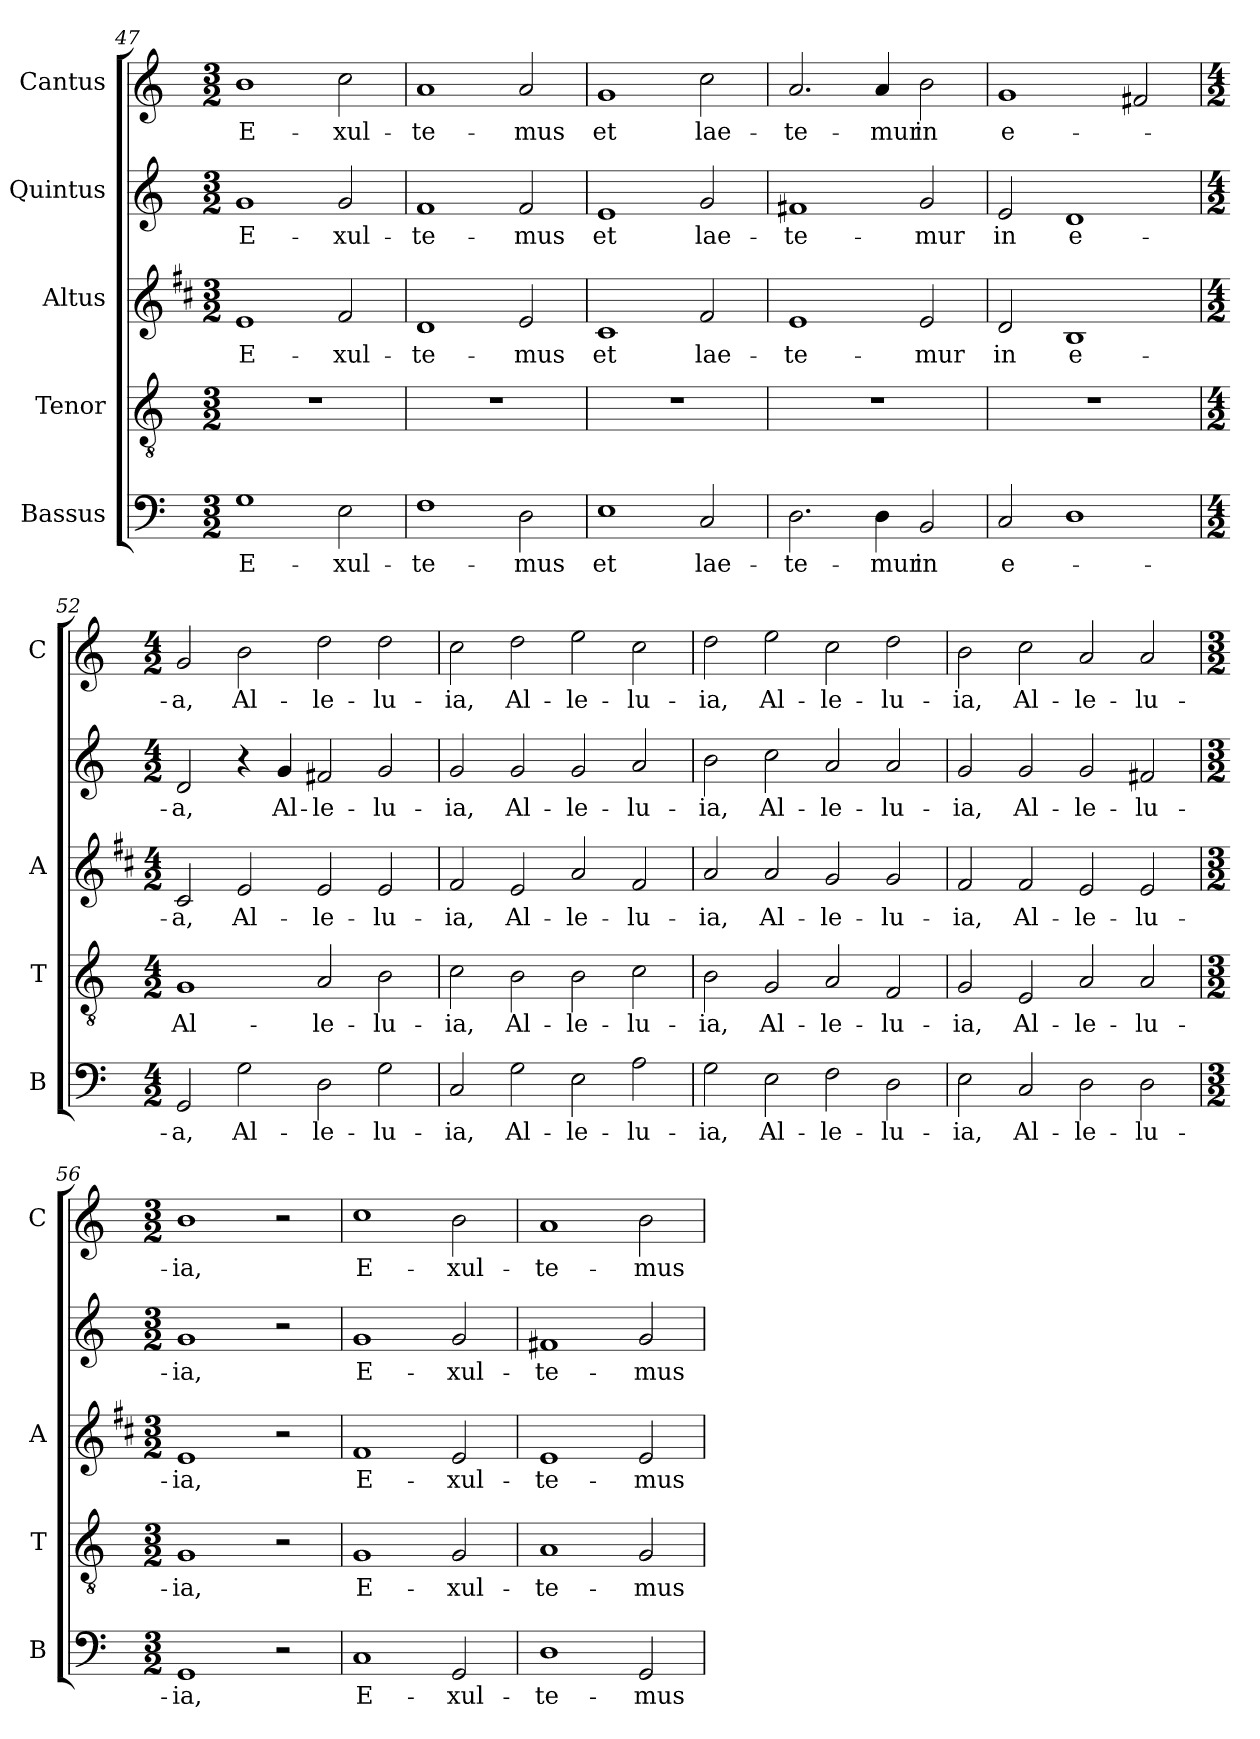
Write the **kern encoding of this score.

**kern	**text	**kern	**text	**kern	**text	**kern	**text	**kern	**text
*part5	*part5	*part4	*part4	*part3	*part3	*part2	*part2	*part1	*part1
*staff5	*staff5	*staff4	*staff4	*staff3	*staff3	*staff2	*staff2	*staff1	*staff1
*I"Bassus	*	*I"Tenor	*	*I"Altus	*	*I"Quintus	*	*I"Cantus	*
*I'B	*	*I'T	*	*I'A	*	*	*	*I'C	*
*clefF4	*	*clefGv2	*	*clefG2	*	*clefG2	*	*clefG2	*
*	*	*	*	*ITrd1c2	*	*	*	*	*
*k[]	*	*k[]	*	*k[]	*	*k[]	*	*k[]	*
*C:	*	*C:	*	*C:	*	*C:	*	*C:	*
*M3/2	*	*M3/2	*	*M3/2	*	*M3/2	*	*M3/2	*
=47	=47	=47	=47	=47	=47	=47	=47	=47	=47
!	!LO:LY:b	!	!	!	!LO:LY:b	!	!LO:LY:b	!	!LO:LY:b
1G	E-	1.r	.	1d	E-	1g	E-	1b	E-
!	!LO:LY:b	!	!	!	!LO:LY:b	!	!LO:LY:b	!	!LO:LY:b
2E\	-xul-	.	.	2e/	-xul-	2g/	-xul-	2cc\	-xul-
=48	=48	=48	=48	=48	=48	=48	=48	=48	=48
!	!LO:LY:b	!	!	!	!LO:LY:b	!	!LO:LY:b	!	!LO:LY:b
1F	-te-	1.r	.	1c	-te-	1f	-te-	1a	-te-
!	!LO:LY:b	!	!	!	!LO:LY:b	!	!LO:LY:b	!	!LO:LY:b
2D\	-mus	.	.	2d/	-mus	2f/	-mus	2a/	-mus
=49	=49	=49	=49	=49	=49	=49	=49	=49	=49
!	!LO:LY:b	!	!	!	!LO:LY:b	!	!LO:LY:b	!	!LO:LY:b
1E	et	1.r	.	1B	et	1e	et	1g	et
!	!LO:LY:b	!	!	!	!LO:LY:b	!	!LO:LY:b	!	!LO:LY:b
2C/	lae-	.	.	2e/	lae-	2g/	lae-	2cc\	lae-
!!LO:LB:g=z
=50	=50	=50	=50	=50	=50	=50	=50	=50	=50
!	!LO:LY:b	!	!	!	!LO:LY:b	!	!LO:LY:b	!	!LO:LY:b
2.D\	-te-	1.r	.	1d	-te-	1f#X	-te-	2.a/	-te-
!	!LO:LY:b	!	!	!	!	!	!	!	!LO:LY:b
4D\	-mur	.	.	.	.	.	.	4a/	-mur
!	!LO:LY:b	!	!	!	!LO:LY:b	!	!LO:LY:b	!	!LO:LY:b
2BB/	in	.	.	2d/	-mur	2g/	-mur	2b\	in
=51	=51	=51	=51	=51	=51	=51	=51	=51	=51
!	!LO:LY:b	!	!	!	!LO:LY:b	!	!LO:LY:b	!	!LO:LY:b
2C/	e-	1.r	.	2c/	in	2e/	in	1g	e-
!	!	!	!	!	!LO:LY:b	!	!LO:LY:b	!	!
1D	.	.	.	1A	e-	1d	e-	.	.
.	.	.	.	.	.	.	.	2f#X/	.
=52	=52	=52	=52	=52	=52	=52	=52	=52	=52
*M4/2	*	*M4/2	*	*M4/2	*	*M4/2	*	*M4/2	*
!	!LO:LY:b	!	!LO:LY:b	!	!LO:LY:b	!	!LO:LY:b	!	!LO:LY:b
2GG/	-a,	1G	Al-	2B/	-a,	2d/	-a,	2g/	-a,
!	!LO:LY:b	!	!	!	!LO:LY:b	!	!	!	!LO:LY:b
2G\	Al-	.	.	2d/	Al-	4r	.	2b\	Al-
!	!	!	!	!	!	!	!LO:LY:b	!	!
.	.	.	.	.	.	4g/	Al-	.	.
!	!LO:LY:b	!	!LO:LY:b	!	!LO:LY:b	!	!LO:LY:b	!	!LO:LY:b
2D\	-le-	2A/	-le-	2d/	-le-	2f#X/	-le-	2dd\	-le-
!	!LO:LY:b	!	!LO:LY:b	!	!LO:LY:b	!	!LO:LY:b	!	!LO:LY:b
2G\	-lu-	2B\	-lu-	2d/	-lu-	2g/	-lu-	2dd\	-lu-
=53	=53	=53	=53	=53	=53	=53	=53	=53	=53
!	!LO:LY:b	!	!LO:LY:b	!	!LO:LY:b	!	!LO:LY:b	!	!LO:LY:b
2C/	-ia,	2c\	-ia,	2e/	-ia,	2g/	-ia,	2cc\	-ia,
!	!LO:LY:b	!	!LO:LY:b	!	!LO:LY:b	!	!LO:LY:b	!	!LO:LY:b
2G\	Al-	2B\	Al-	2d/	Al-	2g/	Al-	2dd\	Al-
!	!LO:LY:b	!	!LO:LY:b	!	!LO:LY:b	!	!LO:LY:b	!	!LO:LY:b
2E\	-le-	2B\	-le-	2g/	-le-	2g/	-le-	2ee\	-le-
!	!LO:LY:b	!	!LO:LY:b	!	!LO:LY:b	!	!LO:LY:b	!	!LO:LY:b
2A\	-lu-	2c\	-lu-	2e/	-lu-	2a/	-lu-	2cc\	-lu-
=54	=54	=54	=54	=54	=54	=54	=54	=54	=54
!	!LO:LY:b	!	!LO:LY:b	!	!LO:LY:b	!	!LO:LY:b	!	!LO:LY:b
2G\	-ia,	2B\	-ia,	2g/	-ia,	2b\	-ia,	2dd\	-ia,
!	!LO:LY:b	!	!LO:LY:b	!	!LO:LY:b	!	!LO:LY:b	!	!LO:LY:b
2E\	Al-	2G/	Al-	2g/	Al-	2cc\	Al-	2ee\	Al-
!	!LO:LY:b	!	!LO:LY:b	!	!LO:LY:b	!	!LO:LY:b	!	!LO:LY:b
2F\	-le-	2A/	-le-	2f/	-le-	2a/	-le-	2cc\	-le-
!	!LO:LY:b	!	!LO:LY:b	!	!LO:LY:b	!	!LO:LY:b	!	!LO:LY:b
2D\	-lu-	2F/	-lu-	2f/	-lu-	2a/	-lu-	2dd\	-lu-
=55	=55	=55	=55	=55	=55	=55	=55	=55	=55
!	!LO:LY:b	!	!LO:LY:b	!	!LO:LY:b	!	!LO:LY:b	!	!LO:LY:b
2E\	-ia,	2G/	-ia,	2e/	-ia,	2g/	-ia,	2b\	-ia,
!	!LO:LY:b	!	!LO:LY:b	!	!LO:LY:b	!	!LO:LY:b	!	!LO:LY:b
2C/	Al-	2E/	Al-	2e/	Al-	2g/	Al-	2cc\	Al-
!	!LO:LY:b	!	!LO:LY:b	!	!LO:LY:b	!	!LO:LY:b	!	!LO:LY:b
2D\	-le-	2A/	-le-	2d/	-le-	2g/	-le-	2a/	-le-
!	!LO:LY:b	!	!LO:LY:b	!	!LO:LY:b	!	!LO:LY:b	!	!LO:LY:b
2D\	-lu-	2A/	-lu-	2d/	-lu-	2f#X/	-lu-	2a/	-lu-
!!LO:PB:g=z
=56	=56	=56	=56	=56	=56	=56	=56	=56	=56
*M3/2	*	*M3/2	*	*M3/2	*	*M3/2	*	*M3/2	*
!	!LO:LY:b	!	!LO:LY:b	!	!LO:LY:b	!	!LO:LY:b	!	!LO:LY:b
1GG	-ia,	1G	-ia,	1d	-ia,	1g	-ia,	1b	-ia,
2r	.	2r	.	2r	.	2r	.	2r	.
=57	=57	=57	=57	=57	=57	=57	=57	=57	=57
!	!LO:LY:b	!	!LO:LY:b	!	!LO:LY:b	!	!LO:LY:b	!	!LO:LY:b
1C	E-	1G	E-	1e	E-	1g	E-	1cc	E-
!	!LO:LY:b	!	!LO:LY:b	!	!LO:LY:b	!	!LO:LY:b	!	!LO:LY:b
2GG/	-xul-	2G/	-xul-	2d/	-xul-	2g/	-xul-	2b\	-xul-
=58	=58	=58	=58	=58	=58	=58	=58	=58	=58
!	!LO:LY:b	!	!LO:LY:b	!	!LO:LY:b	!	!LO:LY:b	!	!LO:LY:b
1D	-te-	1A	-te-	1d	-te-	1f#X	-te-	1a	-te-
!	!LO:LY:b	!	!LO:LY:b	!	!LO:LY:b	!	!LO:LY:b	!	!LO:LY:b
2GG/	-mus	2G/	-mus	2d/	-mus	2g/	-mus	2b\	-mus
=	=	=	=	=	=	=	=	=	=
*-	*-	*-	*-	*-	*-	*-	*-	*-	*-
